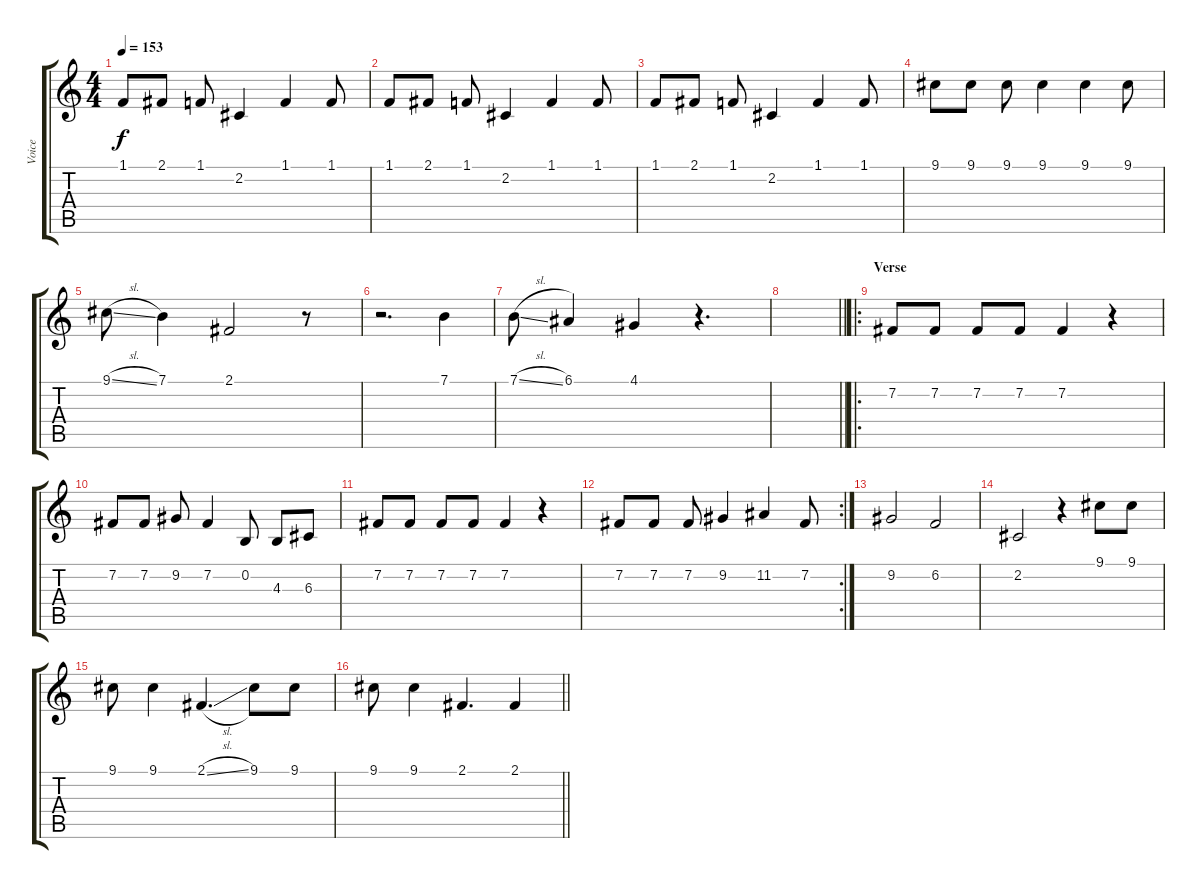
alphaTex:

\track ("Voice" "Voice") {instrument lead1square}
\staff {score tabs}
\tuning (E4 B3 G3 D3 A2 E2) {hide}
\ts (4 4)
\tempo 153
\clef g2
\ks c
1.1.8{dy f} 2.1.8 1.1.8 2.2.4 1.1.4 1.1.8 |
1.1.8 2.1.8 1.1.8 2.2.4 1.1.4 1.1.8 |
1.1.8 2.1.8 1.1.8 2.2.4 1.1.4 1.1.8 |
9.1.8 9.1.8 9.1.8 9.1.4 9.1.4 9.1.8 |
9.1{sl}.8 7.1.4 2.1.2 r.8 |
r.2{d} 7.1.4 |
7.1{sl}.8 6.1.4 4.1.4 r.4{d} |
\barLineRight lightlight
|
\ro
\section ("" "Verse")
7.2.8 7.2.8 7.2.8 7.2.8 7.2.4 r.4 |
7.2.8 7.2.8 9.2.8 7.2.4 0.2.8 4.3.8 6.3.8 |
7.2.8 7.2.8 7.2.8 7.2.8 7.2.4 r.4 |
\rc 2
7.2.8 7.2.8 7.2.8 9.2.4 11.2.4 7.2.8 |
9.2.2 6.2.2 |
2.2.2 r.4 9.1.8 9.1.8 |
9.1.8 9.1.4 2.1{sl}.4{d} 9.1.8 9.1.8 |
\barLineRight lightlight
9.1.8 9.1.4 2.1.4{d} 2.1.4
